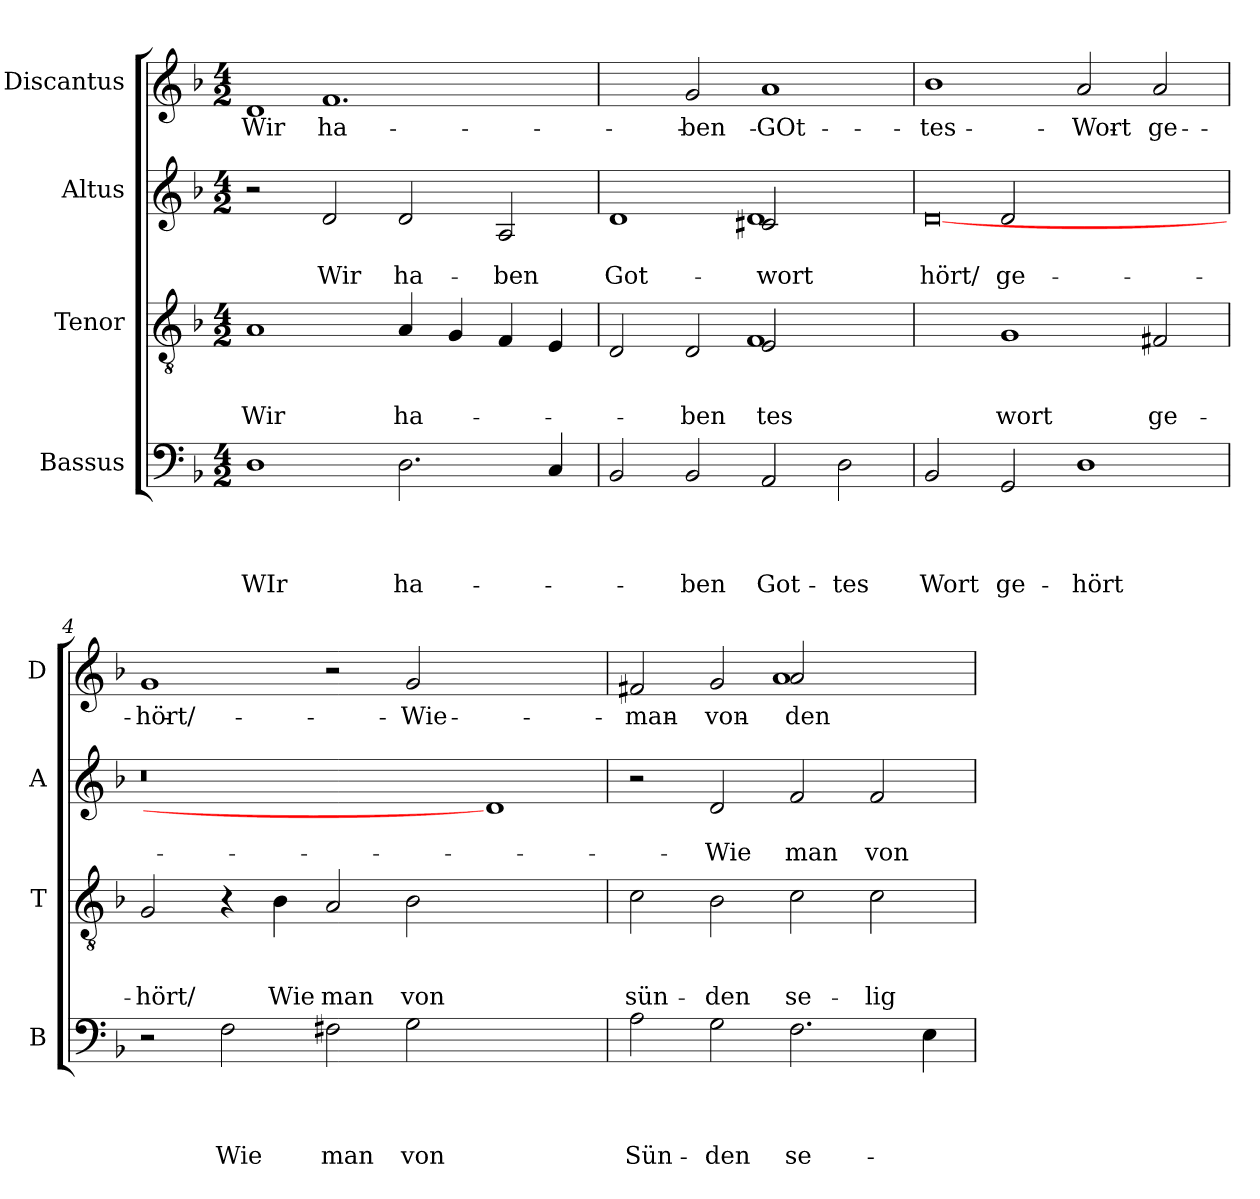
**kern	**text	**text	**text	**text	**kern	**text	**text	**text	**kern	**text	**text	**kern	**text
*part4	*part4	*part4	*part4	*part4	*part3	*part3	*part3	*part3	*part2	*part2	*part2	*part1	*part1
*staff4	*staff4	*staff4	*staff4	*staff4	*staff3	*staff3	*staff3	*staff3	*staff2	*staff2	*staff2	*staff1	*staff1
*I"Bassus	*	*	*	*	*I"Tenor	*	*	*	*I"Altus	*	*	*I"Discantus	*
*I'B	*	*	*	*	*I'T	*	*	*	*I'A	*	*	*I'D	*
*clefF4	*	*	*	*	*clefGv2	*	*	*	*clefG2	*	*	*clefG2	*
*k[b-]	*	*	*	*	*k[b-]	*	*	*	*k[b-]	*	*	*k[b-]	*
*F:	*	*	*	*	*F:	*	*	*	*F:	*	*	*F:	*
*M4/2	*	*	*	*	*M4/2	*	*	*	*M4/2	*	*	*M4/2	*
=1	=1	=1	=1	=1	=1	=1	=1	=1	=1	=1	=1	=1	=1
!	!	!	!	!LO:LY:b	!	!	!	!LO:LY:b	!	!	!	!	!LO:LY:b
*	*	*	*	*	*	*	*	*	*	*	*	*^	*
1D	.	.	.	WIr	1A	.	.	Wir	2r	.	.	1d	2ryy	Wir
!	!	!	!	!	!	!	!	!	!	!	!LO:LY:b	!	!	!LO:LY:b
.	.	.	.	.	.	.	.	.	2d/	.	Wir	.	1.f	ha-
!	!	!	!	!LO:LY:b	!	!	!	!LO:LY:b	!	!	!LO:LY:b	!	!	!
2.D\	.	.	.	ha-	4A/	.	.	ha-	2d/	.	ha-	1ryy	.	.
.	.	.	.	.	4G/	.	.	.	.	.	.	.	.	.
!	!	!	!	!	!	!	!	!	!	!	!LO:LY:b	!	!	!
.	.	.	.	.	4F/	.	.	.	2A/	.	-ben	.	.	.
4C/	.	.	.	.	4E/	.	.	.	.	.	.	.	.	.
*	*	*	*	*	*	*	*	*	*	*	*	*v	*v	*
=2	=2	=2	=2	=2	=2	=2	=2	=2	=2	=2	=2	=2	=2
*	*	*	*	*	*^	*	*	*	*	*	*	*	*
!	!	!	!	!	!	!	!	!	!	!	!	!LO:LY:b	!	!
*	*	*	*	*	*	*	*	*	*	*^	*	*	*	*
2BB-/	.	.	.	.	2D/	1ryy	.	.	.	1d	1ryy	.	Got-	2ryy	.
!	!	!	!	!LO:LY:b	!	!	!	!	!LO:LY:b	!	!	!	!	!	!LO:LY:b
2BB-/	.	.	.	-ben	2D/	.	.	.	-ben	.	.	.	.	2g/	-ben
!	!	!	!	!LO:LY:b	!	!	!	!	!LO:LY:b	!	!	!	!	!	!
!	!	!	!	!	!	!	!	!	!LO:LY:b:rj	!	!	!	!LO:LY:b	!	!
!	!	!	!	!	!	!	!	!	!	!	!	!	!LO:LY:b	!	!LO:LY:b
2AA/	.	.	.	Got-	2E/	1F	.	.	-tes	2c#X/	1d	.	wort	1a	GOt-
!	!	!	!	!LO:LY:b:rj	!	!	!	!	!	!	!	!	!	!	!
2D\	.	.	.	-tes	2ryy	.	.	.	.	2ryy	.	.	.	.	.
*	*	*	*	*	*v	*v	*	*	*	*	*	*	*	*	*
=3	=3	=3	=3	=3	=3	=3	=3	=3	=3	=3	=3	=3	=3	=3
!	!	!	!	!LO:LY:b	!	!	!	!	!	!	!	!LO:LY:b	!	!LO:LY:b
2BB-/	.	.	.	Wort	2ryy	.	.	.	2ryy	[0d	.	-hört/	1b-	-tes
!	!	!	!	!LO:LY:b	!	!	!	!LO:LY:b	!	!	!	!LO:LY:b	!	!
2GG/	.	.	.	ge-	1G	.	.	wort	2d/	.	.	ge-	.	.
!	!	!	!	!LO:LY:b	!	!	!	!	!	!	!	!	!	!LO:LY:b
1D	.	.	.	-hört	.	.	.	.	1ryy	.	.	.	2a/	Wort
!	!	!	!	!	!	!	!	!LO:LY:b	!	!	!	!	!	!LO:LY:b
.	.	.	.	.	2F#X/	.	.	ge-	.	.	.	.	2a/	ge-
*	*	*	*	*	*	*	*	*	*v	*v	*	*	*	*
=4	=4	=4	=4	=4	=4	=4	=4	=4	=4	=4	=4	=4	=4
!	!	!	!	!	!	!	!	!LO:LY:b	!	!	!	!	!LO:LY:b
2r	.	.	.	.	2G/	.	.	-hört/	0r	.	.	1g	-hört/
!	!	!	!	!LO:LY:b	!	!	!	!	!	!	!	!	!
2F\	.	.	.	Wie	4r	.	.	.	.	.	.	.	.
!	!	!	!	!	!	!	!	!LO:LY:b	!	!	!	!	!
.	.	.	.	.	4B-\	.	.	Wie	.	.	.	.	.
!	!	!	!	!LO:LY:b	!	!	!	!LO:LY:b	!	!	!	!	!
2F#X\	.	.	.	man	2A/	.	.	man	.	.	.	2r	.
!	!	!	!	!LO:LY:b	!	!	!	!LO:LY:b	!	!	!	!	!LO:LY:b
2G\	.	.	.	von	2B-\	.	.	von	.	.	.	2g/	Wie
1ryy	.	.	.	.	1ryy	.	.	.	1d]	.	.	1ryy	.
!!LO:LB:g=z
=5	=5	=5	=5	=5	=5	=5	=5	=5	=5	=5	=5	=5	=5
!	!	!	!	!LO:LY:b	!	!	!	!LO:LY:b	!	!	!	!	!LO:LY:b
*	*	*	*	*	*	*	*	*	*	*	*	*^	*
2A\	.	.	.	Sün-	2c\	.	.	sün-	2r	.	.	2f#X/	1ryy	man
!	!	!	!	!LO:LY:b:rj	!	!	!	!LO:LY:b:rj	!	!	!LO:LY:b	!	!	!LO:LY:b
2G\	.	.	.	-den	2B-\	.	.	-den	2d/	.	Wie	2g/	.	von
!	!	!	!	!LO:LY:b	!	!	!	!LO:LY:b	!	!	!LO:LY:b	!	!	!LO:LY:b
!	!	!	!	!	!	!	!	!	!	!	!	!	!	!LO:LY:b:rj
2.F\	.	.	.	se-	2c\	.	.	se-	2f/	.	man	2a/	1a	-den
!	!	!	!	!	!	!	!	!LO:LY:b	!	!	!LO:LY:b	!	!	!
.	.	.	.	.	2c\	.	.	-lig	2f/	.	von	2ryy	.	.
4E\	.	.	.	.	.	.	.	.	.	.	.	.	.	.
*	*	*	*	*	*	*	*	*	*	*	*	*v	*v	*
=	=	=	=	=	=	=	=	=	=	=	=	=	=
*-	*-	*-	*-	*-	*-	*-	*-	*-	*-	*-	*-	*-	*-
